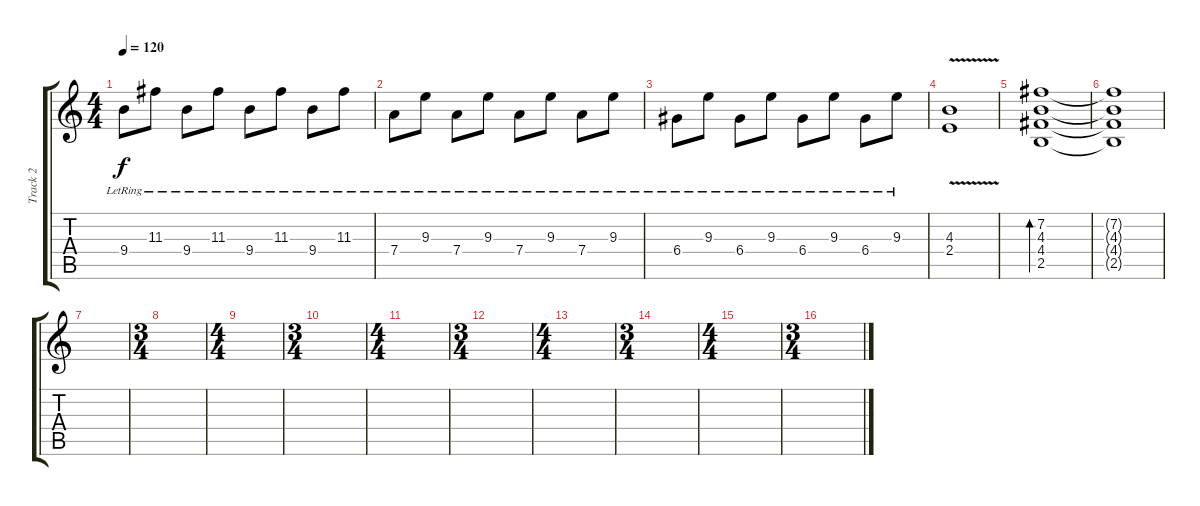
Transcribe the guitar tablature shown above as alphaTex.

\track ("Track 2" "Track 2") {instrument acousticguitarnylon}
\staff {score tabs}
\tuning (E4 B3 G3 D3 A2 E2) {hide}
\ts (4 4)
\tempo 120
\clef g2
\ks c
9.4{lr}.8{dy f} 11.3{lr}.8 9.4{lr}.8 11.3{lr}.8 9.4{lr}.8 11.3{lr}.8 9.4{lr}.8 11.3{lr}.8 |
7.4{lr}.8 9.3{lr}.8 7.4{lr}.8 9.3{lr}.8 7.4{lr}.8 9.3{lr}.8 7.4{lr}.8 9.3{lr}.8 |
6.4{lr}.8 9.3{lr}.8 6.4{lr}.8 9.3{lr}.8 6.4{lr}.8 9.3{lr}.8 6.4{lr}.8 9.3{lr}.8 |
(4.3{v} 2.4{v}).1 |
(7.2 4.3 4.4 2.5).1{bd 480} |
(7.2{t} 4.3{t} 4.4{t} 2.5{t}).1 |
|
\ts (3 4)
|
\ts (4 4)
|
\ts (3 4)
|
\ts (4 4)
|
\ts (3 4)
|
\ts (4 4)
|
\ts (3 4)
|
\ts (4 4)
|
\ts (3 4)
